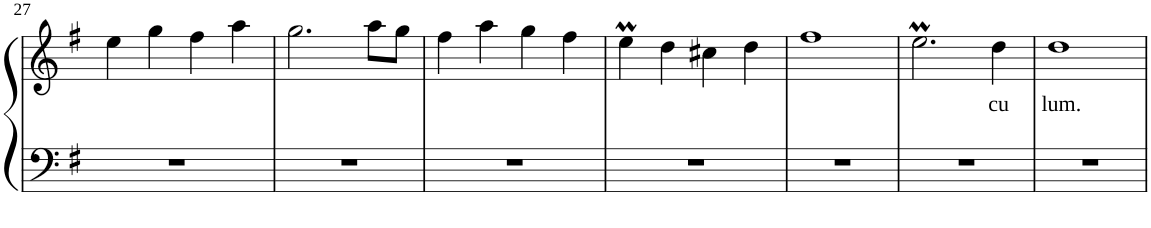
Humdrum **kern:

**kern	**kern	**text
*part1	*part1	*part1
*staff2	*staff1	*staff1
*I"Piano	*	*
*I'Pno	*	*
!!LO:PB:g=z
*clefF4	*clefG2	*
*k[f#]	*k[f#]	*
*G:	*G:	*
*M2/2	*M2/2	*
*met(c|)	*met(c|)	*
=27	=27	=27
1r	4ee\	.
.	4gg\	.
.	4ff#\	.
.	4aa\	.
=28	=28	=28
1r	2.gg\	.
.	8aa\L	.
.	8gg\J	.
=29	=29	=29
1r	4ff#\	.
.	4aa\	.
.	4gg\	.
.	4ff#\	.
=30	=30	=30
1r	4eeM\	.
.	4dd\	.
.	4cc#X\	.
.	4dd\	.
=31	=31	=31
1r	1ff#	.
=32	=32	=32
1r	2.eeM\	.
!	!	!LO:LY:b
.	4dd\	cu
=33	=33	=33
!	!	!LO:LY:b
1r	1dd	lum.
=	=	=
*-	*-	*-
